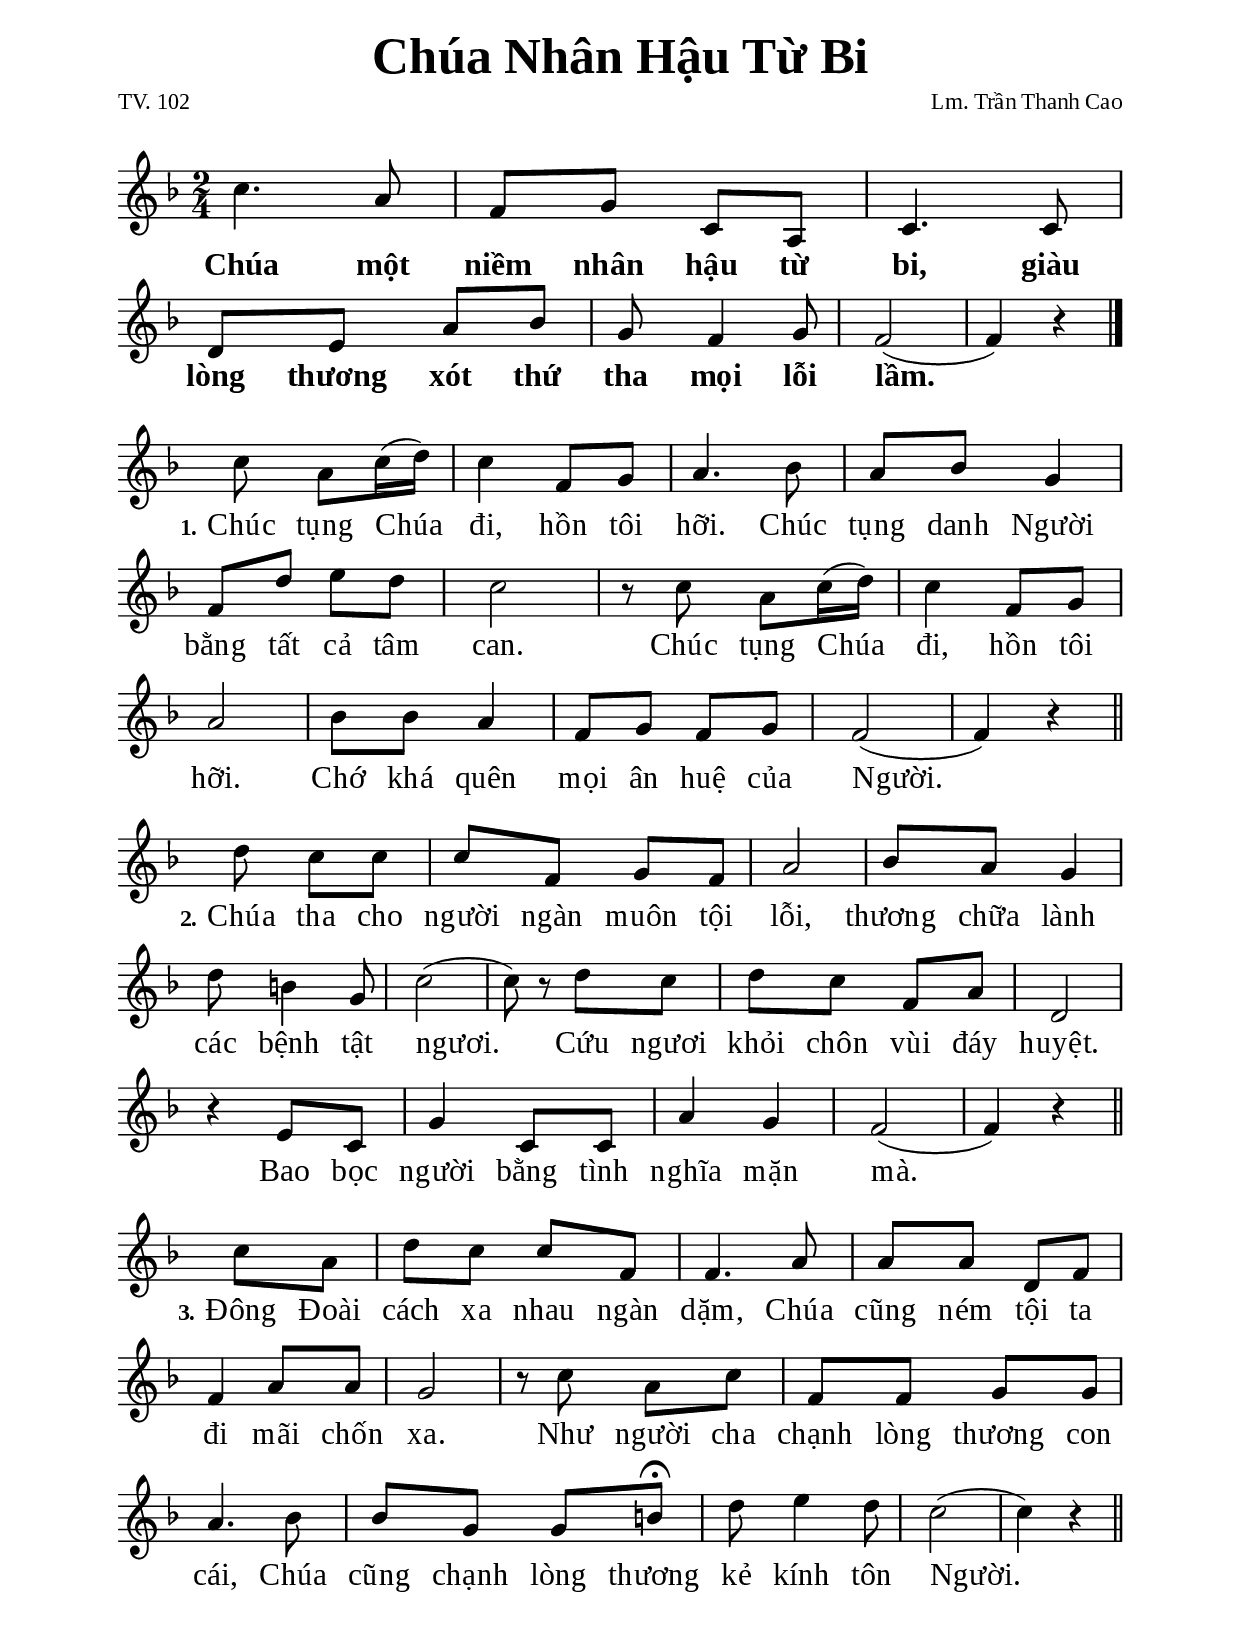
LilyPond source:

% Cài đặt chung
\version "2.20.0"
\include "english.ly"

\header {
  title = \markup { \fontsize #3 "Chúa Nhân Hậu Từ Bi" }
  poet = "TV. 102"
  composer = "Lm. Trần Thanh Cao"
  arranger = " "
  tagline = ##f
}

\paper {
  #(set-paper-size "a4")
  top-margin = 10\mm
  bottom-margin = 10\mm
  left-margin = 20\mm
  right-margin = 20\mm
  indent = #0
  #(define fonts
    (make-pango-font-tree
      "Liberation Serif"
      "Liberation Serif"
      "Liberation Serif"
      (/ 20 20)))
  page-count = #1
}

% Nhạc điệp khúc
nhacDiepKhuc = \relative c'' {
  c4. a8 |
  f g c, a |
  c4. c8 |
  d e a bf |
  g f4 g8 |
  f2 ( |
  f4) r \bar "|."
}

% Nhạc phiên khúc
nhacPhienKhucMot = \relative c'' {
  \partial 4. c8 a c16 (d) |
  c4 f,8 g |
  a4. bf8 |
  a bf g4 |
  f8 d' e d |
  c2 |
  r8 c a c16 (d) |
  c4 f,8 g |
  a2 |
  bf8 bf a4 |
  f8 g f g |
  f2 ( |
  f4) r \bar "||"
}

nhacPhienKhucHai = \relative c'' {
  \partial 4. d8 c c |
  c f, g f |
  a2 |
  bf8 a g4 |
  d'8 b!4 g8 |
  c2 ( |
  c8) r d c |
  d c f, a |
  d,2 |
  r4 e8 c |
  g'4 c,8 c |
  a'4 g |
  f2 ( |
  f4) r \bar "||"
}

nhacPhienKhucBa = \relative c'' {
  \partial 4 c8 a |
  d c c f, |
  f4. a8 |
  a a d, f |
  f4 a8 a |
  g2 |
  r8 c a c |
  f, f g g |
  a4. bf8 |
  bf g g b \fermata |
  d e4 d8 |
  c2 ( |
  c4) r \bar "||"
}

% Lời điệp khúc
loiDiepKhuc = \lyricmode {
  \override Lyrics.LyricText.font-series = #'bold
  Chúa một niềm nhân hậu từ bi,
  giàu lòng thương xót thứ tha mọi lỗi lầm.
}

% Lời phiên khúc
loiPhienKhucMot = \lyricmode {
  \set stanza = #"1."
  Chúc tụng Chúa đi, hồn tôi hỡi.
  Chúc tụng danh Người bằng tất cả tâm can.
  Chúc tụng Chúa đi, hồn tôi hỡi.
  Chớ khá quên mọi ân huệ của Người.
}

loiPhienKhucHai = \lyricmode {
  \set stanza = #"2."
  Chúa tha cho người ngàn muôn tội lỗi,
  thương chữa lành các bệnh tật ngươi.
  Cứu ngươi khỏi chôn vùi đáy huyệt.
  Bao bọc người bằng tình nghĩa mặn mà.
}

loiPhienKhucBa = \lyricmode {
  \set stanza = #"3."
  Đông Đoài cách xa nhau ngàn dặm,
  Chúa cũng ném tội ta đi mãi chốn xa.
  Như người cha chạnh lòng thương con cái,
  Chúa cũng chạnh lòng thương kẻ kính tôn Người.
}

% Dàn trang
\score {
  \new ChoirStaff <<
    \new Staff = diepKhuc \with {
        \consists "Merge_rests_engraver"
        \magnifyStaff #(magstep +1)
      }
      <<
      \new Voice = beSop {
        \key f \major \time 2/4 \stemNeutral \nhacDiepKhuc
      }
    >>
    \new Lyrics \lyricsto beSop \loiDiepKhuc
  >>
  \layout {
    \override Lyrics.LyricText.font-series = #'bold
    \override Lyrics.LyricText.font-size = #+3
    \override Lyrics.LyricSpace.minimum-distance = #4.0
    \override Score.BarNumber.break-visibility = ##(#f #f #f)
    \override Score.SpacingSpanner.uniform-stretching = ##t
  }
}

\score {
  \new ChoirStaff <<
    \new Staff = phienKhuc \with {
        \magnifyStaff #(magstep +1)
      }
      <<
      \new Voice = beSop {
        \key f \major \time 2/4 \nhacPhienKhucMot
      }
    >>
    \new Lyrics \lyricsto beSop \loiPhienKhucMot
  >>
  \layout {
    \override Staff.TimeSignature.transparent = ##t
    \override Lyrics.LyricText.font-size = #+3
    \override Lyrics.LyricSpace.minimum-distance = #2.0
    \override Score.BarNumber.break-visibility = ##(#f #f #f)
    \override Score.SpacingSpanner.uniform-stretching = ##t
  }
}

\score {
  \new ChoirStaff <<
    \new Staff = phienKhuc \with {
        \magnifyStaff #(magstep +1)
      }
      <<
      \new Voice = beSop {
        \key f \major \time 2/4 \nhacPhienKhucHai
      }
    >>
    \new Lyrics \lyricsto beSop \loiPhienKhucHai
  >>
  \layout {
    \override Staff.TimeSignature.transparent = ##t
    \override Lyrics.LyricText.font-size = #+3
    \override Lyrics.LyricSpace.minimum-distance = #2.0
    \override Score.BarNumber.break-visibility = ##(#f #f #f)
    \override Score.SpacingSpanner.uniform-stretching = ##t
  }
}

\score {
  \new ChoirStaff <<
    \new Staff = phienKhuc \with {
        \magnifyStaff #(magstep +1)
      }
      <<
      \new Voice = beSop {
        \key f \major \time 2/4 \nhacPhienKhucBa
      }
    >>
    \new Lyrics \lyricsto beSop \loiPhienKhucBa
  >>
  \layout {
    \override Staff.TimeSignature.transparent = ##t
    \override Lyrics.LyricText.font-size = #+3
    \override Lyrics.LyricSpace.minimum-distance = #2.0
    \override Score.BarNumber.break-visibility = ##(#f #f #f)
    \override Score.SpacingSpanner.uniform-stretching = ##t
  }
}
